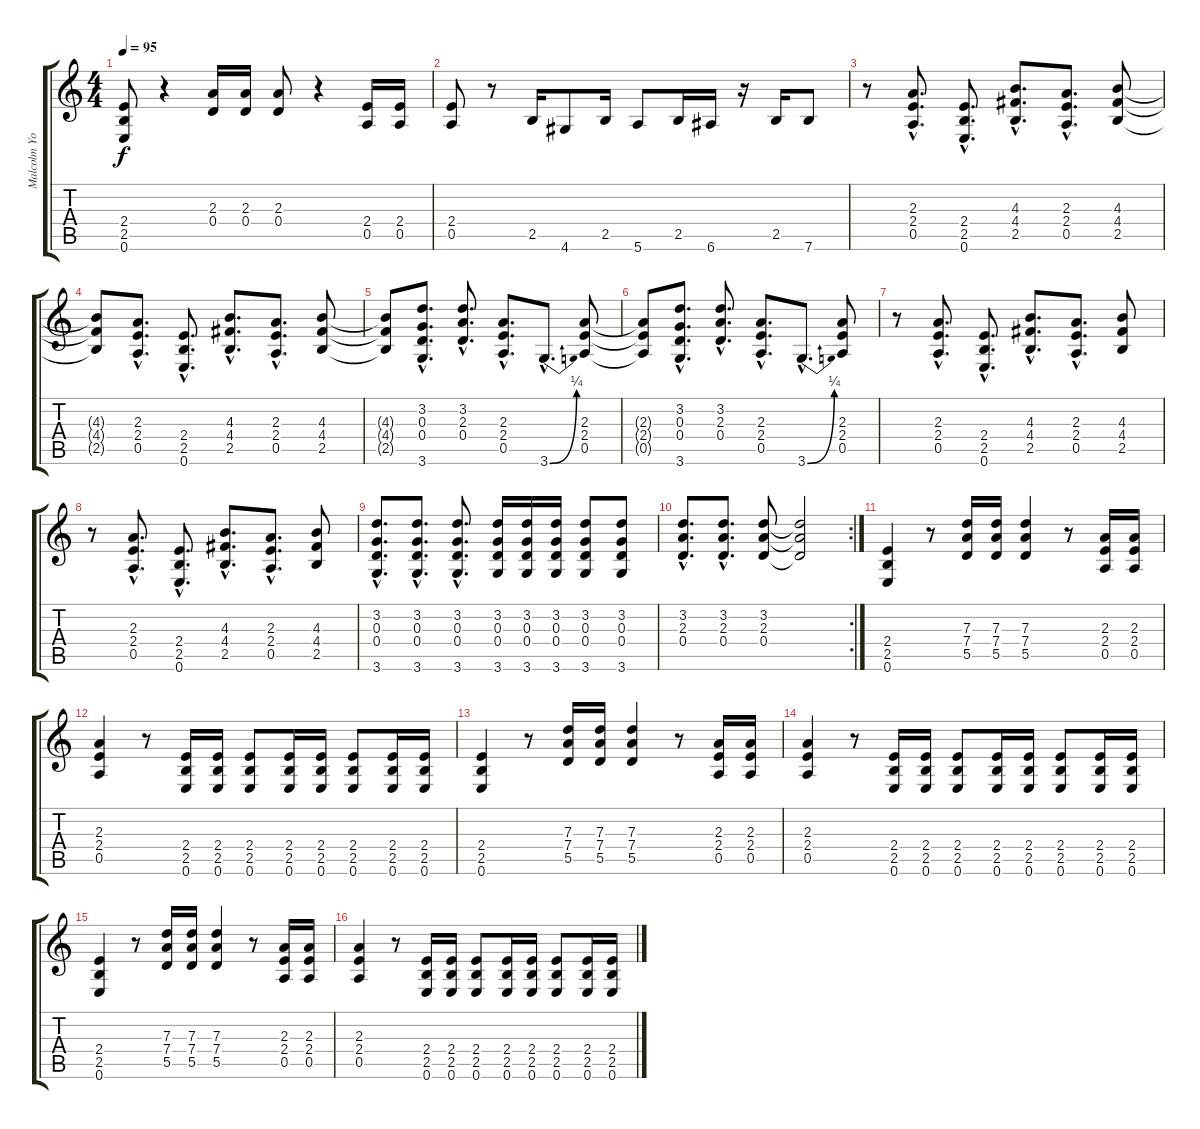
\track ("Malcolm Young" "Malcolm Yo") {instrument overdrivenguitar}
\staff {score tabs}
\tuning (E4 B3 G3 D3 A2 E2) {hide}
\ts (4 4)
\tempo 95
\clef g2
\ks c
(2.4 2.5 0.6).8{dy f} r.4 (2.3 0.4).16 (2.3 0.4).16 (2.3 0.4).8 r.4 (2.4 0.5).16 (2.4 0.5).16 |
(2.4 0.5).8 r.8 2.5.16 4.6.8 2.5.16 5.6.8 2.5.16 6.6.16 r.16 2.5.16 7.6.8 |
r.8 (2.3{hac} 2.4{hac} 0.5{hac}).8{d} (2.4{hac} 2.5{hac} 0.6{hac}).8{d} (4.3{hac} 4.4{hac} 2.5{hac}).8{d} (2.3{hac} 2.4{hac} 0.5{hac}).8{d} (4.3 4.4 2.5).8 |
(4.3{t} 4.4{t} 2.5{t}).8 (2.3{hac} 2.4{hac} 0.5{hac}).8{d} (2.4{hac} 2.5{hac} 0.6{hac}).8{d} (4.3{hac} 4.4{hac} 2.5{hac}).8{d} (2.3{hac} 2.4{hac} 0.5{hac}).8{d} (4.3 4.4 2.5).8 |
(4.3{t} 4.4{t} 2.5{t}).8 (3.2{hac} 0.3{hac} 0.4{hac} 3.6{hac}).8{d} (3.2{hac} 2.3{hac} 0.4{hac}).8{d} (2.3{hac} 2.4{hac} 0.5{hac}).8{d} 3.6{be (bend 0 0 60 1) hac}.8{d} (2.3 2.4 0.5).8 |
(2.3{t} 2.4{t} 0.5{t}).8 (3.2{hac} 0.3{hac} 0.4{hac} 3.6{hac}).8{d} (3.2{hac} 2.3{hac} 0.4{hac}).8{d} (2.3{hac} 2.4{hac} 0.5{hac}).8{d} 3.6{be (bend 0 0 60 1) hac}.8{d} (2.3 2.4 0.5).8 |
r.8 (2.3{hac} 2.4{hac} 0.5{hac}).8{d} (2.4{hac} 2.5{hac} 0.6{hac}).8{d} (4.3{hac} 4.4{hac} 2.5{hac}).8{d} (2.3{hac} 2.4{hac} 0.5{hac}).8{d} (4.3 4.4 2.5).8 |
r.8 (2.3{hac} 2.4{hac} 0.5{hac}).8{d} (2.4{hac} 2.5{hac} 0.6{hac}).8{d} (4.3{hac} 4.4{hac} 2.5{hac}).8{d} (2.3{hac} 2.4{hac} 0.5{hac}).8{d} (4.3 4.4 2.5).8 |
(3.2{hac} 0.3{hac} 0.4{hac} 3.6{hac}).8{d} (3.2{hac} 0.3{hac} 0.4{hac} 3.6{hac}).8{d} (3.2{hac} 0.3{hac} 0.4{hac} 3.6{hac}).8{d} (3.2 0.3 0.4 3.6).16 (3.2 0.3 0.4 3.6).16 (3.2 0.3 0.4 3.6).16 (3.2 0.3 0.4 3.6).8 (3.2 0.3 0.4 3.6).8 |
\rc 2
(3.2{hac} 2.3{hac} 0.4{hac}).8{d} (3.2{hac} 2.3{hac} 0.4{hac}).8{d} (3.2 2.3 0.4).8 (3.2{t} 2.3{t} 0.4{t}).2 |
(2.4 2.5 0.6).4 r.8 (7.3 7.4 5.5).16 (7.3 7.4 5.5).16 (7.3 7.4 5.5).4 r.8 (2.3 2.4 0.5).16 (2.3 2.4 0.5).16 |
(2.3 2.4 0.5).4 r.8 (2.4 2.5 0.6).16 (2.4 2.5 0.6).16 (2.4 2.5 0.6).8 (2.4 2.5 0.6).16 (2.4 2.5 0.6).16 (2.4 2.5 0.6).8 (2.4 2.5 0.6).16 (2.4 2.5 0.6).16 |
(2.4 2.5 0.6).4 r.8 (7.3 7.4 5.5).16 (7.3 7.4 5.5).16 (7.3 7.4 5.5).4 r.8 (2.3 2.4 0.5).16 (2.3 2.4 0.5).16 |
(2.3 2.4 0.5).4 r.8 (2.4 2.5 0.6).16 (2.4 2.5 0.6).16 (2.4 2.5 0.6).8 (2.4 2.5 0.6).16 (2.4 2.5 0.6).16 (2.4 2.5 0.6).8 (2.4 2.5 0.6).16 (2.4 2.5 0.6).16 |
(2.4 2.5 0.6).4 r.8 (7.3 7.4 5.5).16 (7.3 7.4 5.5).16 (7.3 7.4 5.5).4 r.8 (2.3 2.4 0.5).16 (2.3 2.4 0.5).16 |
(2.3 2.4 0.5).4 r.8 (2.4 2.5 0.6).16 (2.4 2.5 0.6).16 (2.4 2.5 0.6).8 (2.4 2.5 0.6).16 (2.4 2.5 0.6).16 (2.4 2.5 0.6).8 (2.4 2.5 0.6).16 (2.4 2.5 0.6).16
